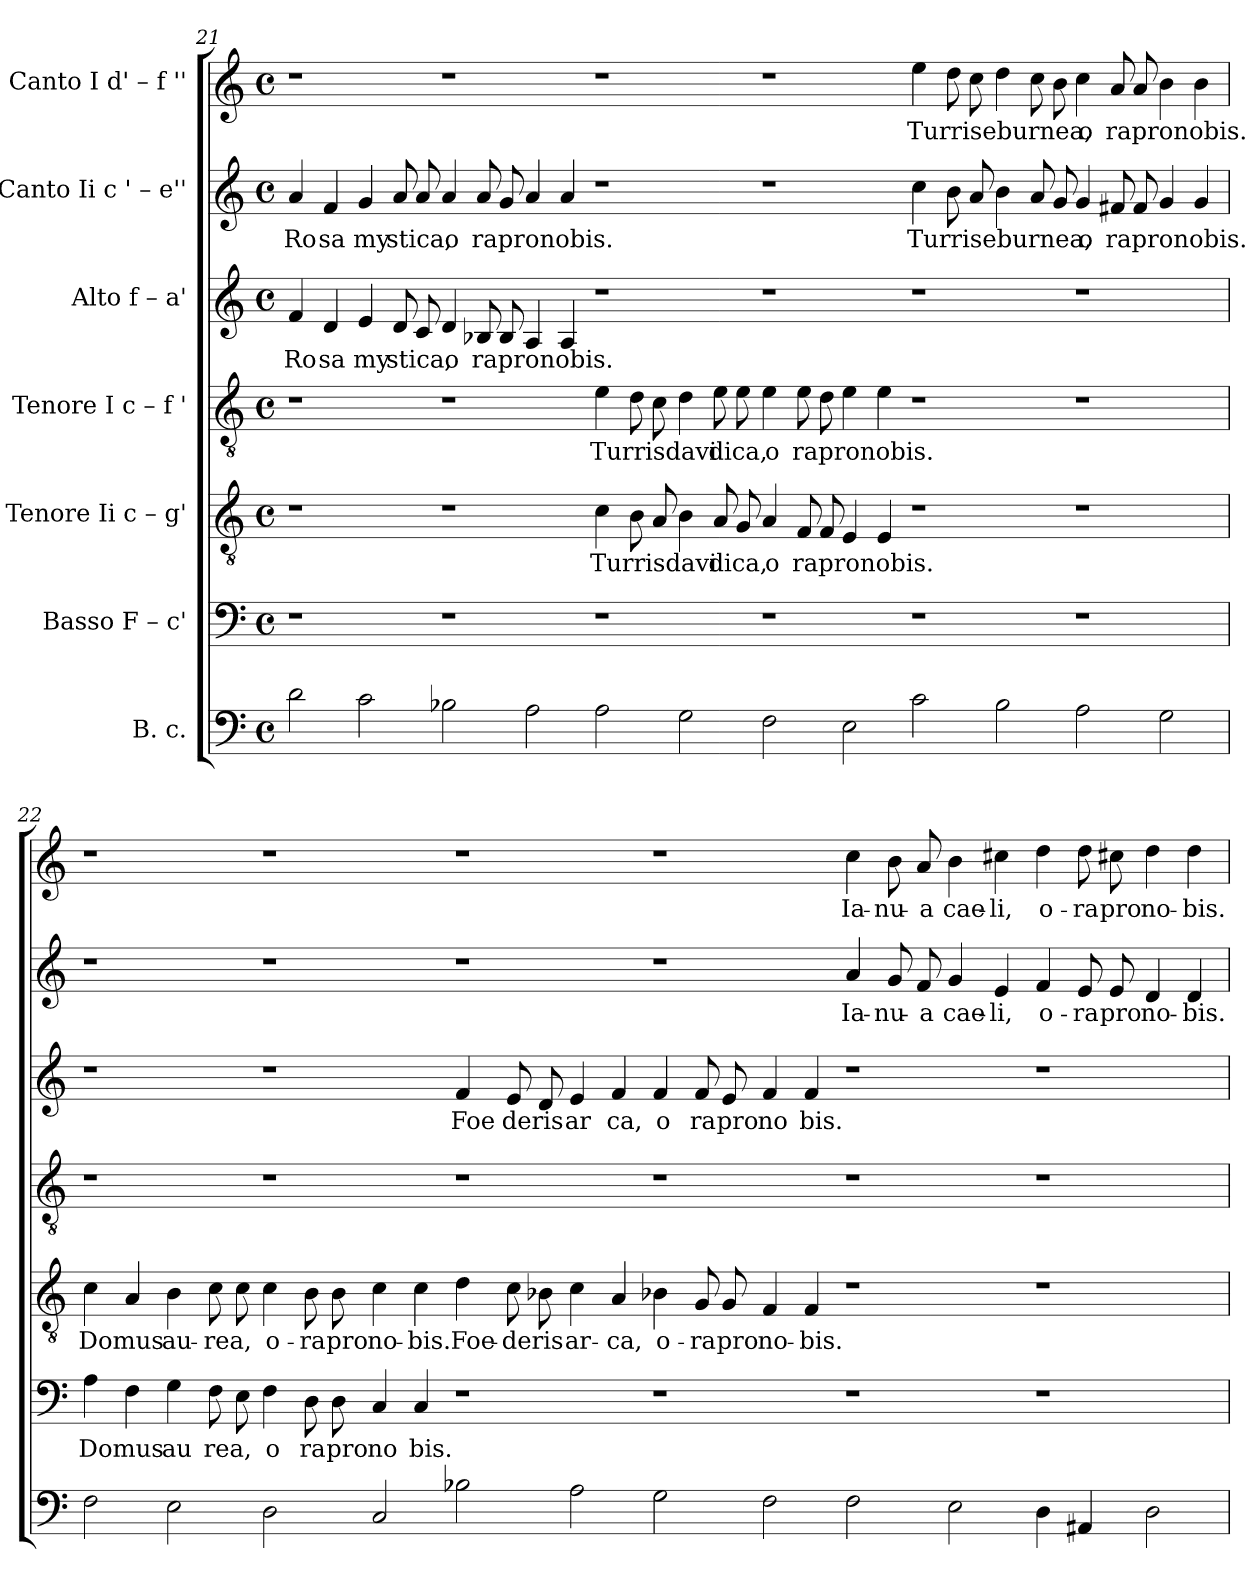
**kern	**kern	**text	**kern	**text	**kern	**text	**kern	**text	**kern	**text	**kern	**text
*part7	*part6	*part6	*part5	*part5	*part4	*part4	*part3	*part3	*part2	*part2	*part1	*part1
*staff7	*staff6	*staff6	*staff5	*staff5	*staff4	*staff4	*staff3	*staff3	*staff2	*staff2	*staff1	*staff1
*I"B. c.	*I"Basso  F – c'	*	*I"Tenore Ii  c – g'	*	*I"Tenore I  c – f '	*	*I"Alto  f – a'	*	*I"Canto Ii  c ' – e''	*	*I"Canto I  d' – f ''	*
!!LO:PB:g=z
*clefF4	*clefF4	*	*clefGv2	*	*clefGv2	*	*clefG2	*	*clefG2	*	*clefG2	*
*k[]	*k[]	*	*k[]	*	*k[]	*	*k[]	*	*k[]	*	*k[]	*
*C:	*C:	*	*C:	*	*C:	*	*C:	*	*C:	*	*C:	*
*M4/4	*M4/4	*	*M4/4	*	*M4/4	*	*M4/4	*	*M4/4	*	*M4/4	*
*met(c)	*met(c)	*	*met(c)	*	*met(c)	*	*met(c)	*	*met(c)	*	*met(c)	*
=21	=21	=21	=21	=21	=21	=21	=21	=21	=21	=21	=21	=21
!	!	!	!	!	!	!	!	!LO:LY:b:cj	!	!LO:LY:b:cj	!	!
2d\	1r	.	1r	.	1r	.	4f/	Ro	4a/	Ro	1r	.
!	!	!	!	!	!	!	!	!LO:LY:b:cj	!	!LO:LY:b:cj	!	!
.	.	.	.	.	.	.	4d/	sa	4f/	sa	.	.
!	!	!	!	!	!	!	!	!LO:LY:b:cj	!	!LO:LY:b:cj	!	!
2c\	.	.	.	.	.	.	4e/	my	4g/	my	.	.
!	!	!	!	!	!	!	!	!LO:LY:b:cj	!	!LO:LY:b:cj	!	!
.	.	.	.	.	.	.	8d/	stica,	8a/	stica,	.	.
!	!	!	!	!	!	!	!	!LO:LY:b:cj	!	!LO:LY:b:cj	!	!
.	.	.	.	.	.	.	8c/	.	8a/	.	.	.
!	!	!	!	!	!	!	!	!LO:LY:b:cj	!	!LO:LY:b:cj	!	!
2B-X\	1r	.	1r	.	1r	.	4d/	o	4a/	o	1r	.
!	!	!	!	!	!	!	!	!LO:LY:b:cj	!	!LO:LY:b:cj	!	!
.	.	.	.	.	.	.	8B-X/	rapronobis.	8a/	rapronobis.	.	.
!	!	!	!	!	!	!	!	!LO:LY:b:cj	!	!LO:LY:b:cj	!	!
.	.	.	.	.	.	.	8B-/	.	8g/	.	.	.
!	!	!	!	!	!	!	!	!LO:LY:b:cj	!	!LO:LY:b:cj	!	!
2A\	.	.	.	.	.	.	4A/	.	4a/	.	.	.
!	!	!	!	!	!	!	!	!LO:LY:b:cj	!	!LO:LY:b:cj	!	!
.	.	.	.	.	.	.	4A/	.	4a/	.	.	.
!	!	!	!	!LO:LY:b:cj	!	!LO:LY:b:cj	!	!	!	!	!	!
2A\	1r	.	4c\	Turrisdavi	4e\	Turrisdavi	1r	.	1r	.	1r	.
!	!	!	!	!LO:LY:b:cj	!	!LO:LY:b:cj	!	!	!	!	!	!
.	.	.	8B\	.	8d\	.	.	.	.	.	.	.
!	!	!	!	!LO:LY:b:cj	!	!LO:LY:b:cj	!	!	!	!	!	!
.	.	.	8A/	.	8c\	.	.	.	.	.	.	.
!	!	!	!	!LO:LY:b:cj	!	!LO:LY:b:cj	!	!	!	!	!	!
2G\	.	.	4B\	.	4d\	.	.	.	.	.	.	.
!	!	!	!	!LO:LY:b:cj	!	!LO:LY:b:cj	!	!	!	!	!	!
.	.	.	8A/	dica,	8e\	dica,	.	.	.	.	.	.
!	!	!	!	!LO:LY:b:cj	!	!LO:LY:b:cj	!	!	!	!	!	!
.	.	.	8G/	.	8e\	.	.	.	.	.	.	.
!	!	!	!	!LO:LY:b:cj	!	!LO:LY:b:cj	!	!	!	!	!	!
2F\	1r	.	4A/	o	4e\	o	1r	.	1r	.	1r	.
!	!	!	!	!LO:LY:b:cj	!	!LO:LY:b:cj	!	!	!	!	!	!
.	.	.	8F/	rapronobis.	8e\	rapronobis.	.	.	.	.	.	.
!	!	!	!	!LO:LY:b:cj	!	!LO:LY:b:cj	!	!	!	!	!	!
.	.	.	8F/	.	8d\	.	.	.	.	.	.	.
!	!	!	!	!LO:LY:b:cj	!	!LO:LY:b:cj	!	!	!	!	!	!
2E\	.	.	4E/	.	4e\	.	.	.	.	.	.	.
!	!	!	!	!LO:LY:b:cj	!	!LO:LY:b:cj	!	!	!	!	!	!
.	.	.	4E/	.	4e\	.	.	.	.	.	.	.
!	!	!	!	!	!	!	!	!	!	!LO:LY:b:cj	!	!LO:LY:b:cj
2c\	1r	.	1r	.	1r	.	1r	.	4cc\	Turriseburnea,	4ee\	Turriseburnea,
!	!	!	!	!	!	!	!	!	!	!LO:LY:b:cj	!	!LO:LY:b:cj
.	.	.	.	.	.	.	.	.	8b\	.	8dd\	.
!	!	!	!	!	!	!	!	!	!	!LO:LY:b:cj	!	!LO:LY:b:cj
.	.	.	.	.	.	.	.	.	8a/	.	8cc\	.
!	!	!	!	!	!	!	!	!	!	!LO:LY:b:cj	!	!LO:LY:b:cj
2B-\	.	.	.	.	.	.	.	.	4b\	.	4dd\	.
!	!	!	!	!	!	!	!	!	!	!LO:LY:b:cj	!	!LO:LY:b:cj
.	.	.	.	.	.	.	.	.	8a/	.	8cc\	.
!	!	!	!	!	!	!	!	!	!	!LO:LY:b:cj	!	!LO:LY:b:cj
.	.	.	.	.	.	.	.	.	8g/	.	8b\	.
!	!	!	!	!	!	!	!	!	!	!LO:LY:b:cj	!	!LO:LY:b:cj
2A\	1r	.	1r	.	1r	.	1r	.	4g/	o	4cc\	o
!	!	!	!	!	!	!	!	!	!	!LO:LY:b:cj	!	!LO:LY:b:cj
.	.	.	.	.	.	.	.	.	8f#X/	rapronobis.	8a/	rapronobis.
!	!	!	!	!	!	!	!	!	!	!LO:LY:b:cj	!	!LO:LY:b:cj
.	.	.	.	.	.	.	.	.	8f#/	.	8a/	.
!	!	!	!	!	!	!	!	!	!	!LO:LY:b:cj	!	!LO:LY:b:cj
2G\	.	.	.	.	.	.	.	.	4g/	.	4b\	.
!	!	!	!	!	!	!	!	!	!	!LO:LY:b:cj	!	!LO:LY:b:cj
.	.	.	.	.	.	.	.	.	4g/	.	4b\	.
!!LO:PB:g=z
=22	=22	=22	=22	=22	=22	=22	=22	=22	=22	=22	=22	=22
!	!	!LO:LY:b:rj	!	!LO:LY:b:cj	!	!	!	!	!	!	!	!
2F\	4A\	Domus	4c\	Domus	1r	.	1r	.	1r	.	1r	.
!	!	!LO:LY:b:rj	!	!LO:LY:b:cj	!	!	!	!	!	!	!	!
.	4F\	.	4A/	.	.	.	.	.	.	.	.	.
!	!	!LO:LY:b:rj	!	!LO:LY:b:cj	!	!	!	!	!	!	!	!
2E\	4G\	au	4B\	au-	.	.	.	.	.	.	.	.
!	!	!LO:LY:b:rj	!	!LO:LY:b:cj	!	!	!	!	!	!	!	!
.	8F\	rea,	8c\	-rea,	.	.	.	.	.	.	.	.
!	!	!LO:LY:b:rj	!	!LO:LY:b:cj	!	!	!	!	!	!	!	!
.	8E\	.	8c\	.	.	.	.	.	.	.	.	.
!	!	!LO:LY:b:rj	!	!LO:LY:b:cj	!	!	!	!	!	!	!	!
2D\	4F\	o	4c\	o-	1r	.	1r	.	1r	.	1r	.
!	!	!LO:LY:b:rj	!	!LO:LY:b:cj	!	!	!	!	!	!	!	!
.	8D\	ra	8B\	-ra	.	.	.	.	.	.	.	.
!	!	!LO:LY:b:rj	!	!LO:LY:b:cj	!	!	!	!	!	!	!	!
.	8D\	pro	8B\	pro	.	.	.	.	.	.	.	.
!	!	!LO:LY:b:rj	!	!LO:LY:b:cj	!	!	!	!	!	!	!	!
2C/	4C/	no	4c\	no-	.	.	.	.	.	.	.	.
!	!	!LO:LY:b:rj	!	!LO:LY:b:cj	!	!	!	!	!	!	!	!
.	4C/	bis.	4c\	-bis.	.	.	.	.	.	.	.	.
!	!	!	!	!LO:LY:b:cj	!	!	!	!LO:LY:b:cj	!	!	!	!
2B-X\	1r	.	4d\	Foe-	1r	.	4f/	Foe	1r	.	1r	.
!	!	!	!	!LO:LY:b:cj	!	!	!	!LO:LY:b:cj	!	!	!	!
.	.	.	8c\	-deris	.	.	8e/	deris	.	.	.	.
!	!	!	!	!LO:LY:b:cj	!	!	!	!LO:LY:b:cj	!	!	!	!
.	.	.	8B-X\	.	.	.	8d/	.	.	.	.	.
!	!	!	!	!LO:LY:b:cj	!	!	!	!LO:LY:b:cj	!	!	!	!
2A\	.	.	4c\	ar-	.	.	4e/	ar	.	.	.	.
!	!	!	!	!LO:LY:b:cj	!	!	!	!LO:LY:b:cj	!	!	!	!
.	.	.	4A/	-ca,	.	.	4f/	ca,	.	.	.	.
!	!	!	!	!LO:LY:b:cj	!	!	!	!LO:LY:b:cj	!	!	!	!
2G\	1r	.	4B-X\	o-	1r	.	4f/	o	1r	.	1r	.
!	!	!	!	!LO:LY:b:cj	!	!	!	!LO:LY:b:cj	!	!	!	!
.	.	.	8G/	-ra	.	.	8f/	ra	.	.	.	.
!	!	!	!	!LO:LY:b:cj	!	!	!	!LO:LY:b:cj	!	!	!	!
.	.	.	8G/	pro	.	.	8e/	pro	.	.	.	.
!	!	!	!	!LO:LY:b:cj	!	!	!	!LO:LY:b:cj	!	!	!	!
2F\	.	.	4F/	no-	.	.	4f/	no	.	.	.	.
!	!	!	!	!LO:LY:b:cj	!	!	!	!LO:LY:b:cj	!	!	!	!
.	.	.	4F/	-bis.	.	.	4f/	bis.	.	.	.	.
!	!	!	!	!	!	!	!	!	!	!LO:LY:b:cj	!	!LO:LY:b:cj
2F\	1r	.	1r	.	1r	.	1r	.	4a/	Ia-	4cc\	Ia-
!	!	!	!	!	!	!	!	!	!	!LO:LY:b:cj	!	!LO:LY:b:cj
.	.	.	.	.	.	.	.	.	8g/	-nu-	8b\	-nu-
!	!	!	!	!	!	!	!	!	!	!LO:LY:b:cj	!	!LO:LY:b:cj
.	.	.	.	.	.	.	.	.	8f/	-a	8a/	-a
!	!	!	!	!	!	!	!	!	!	!LO:LY:b:cj	!	!LO:LY:b:cj
2E\	.	.	.	.	.	.	.	.	4g/	cae-	4b\	cae-
!	!	!	!	!	!	!	!	!	!	!LO:LY:b:cj	!	!LO:LY:b:cj
.	.	.	.	.	.	.	.	.	4e/	-li,	4cc#X\	-li,
!	!	!	!	!	!	!	!	!	!	!LO:LY:b:cj	!	!LO:LY:b:cj
4D\	1r	.	1r	.	1r	.	1r	.	4f/	o-	4dd\	o-
!	!	!	!	!	!	!	!	!	!	!LO:LY:b:cj	!	!LO:LY:b:cj
4AA#/	.	.	.	.	.	.	.	.	8e/	-ra	8dd\	-ra
!	!	!	!	!	!	!	!	!	!	!LO:LY:b:cj	!	!LO:LY:b:cj
.	.	.	.	.	.	.	.	.	8e/	pro	8cc#X\	pro
!	!	!	!	!	!	!	!	!	!	!LO:LY:b:cj	!	!LO:LY:b:cj
2D\	.	.	.	.	.	.	.	.	4d/	no-	4dd\	no-
!	!	!	!	!	!	!	!	!	!	!LO:LY:b:cj	!	!LO:LY:b:cj
.	.	.	.	.	.	.	.	.	4d/	-bis.	4dd\	-bis.
=	=	=	=	=	=	=	=	=	=	=	=	=
*-	*-	*-	*-	*-	*-	*-	*-	*-	*-	*-	*-	*-
